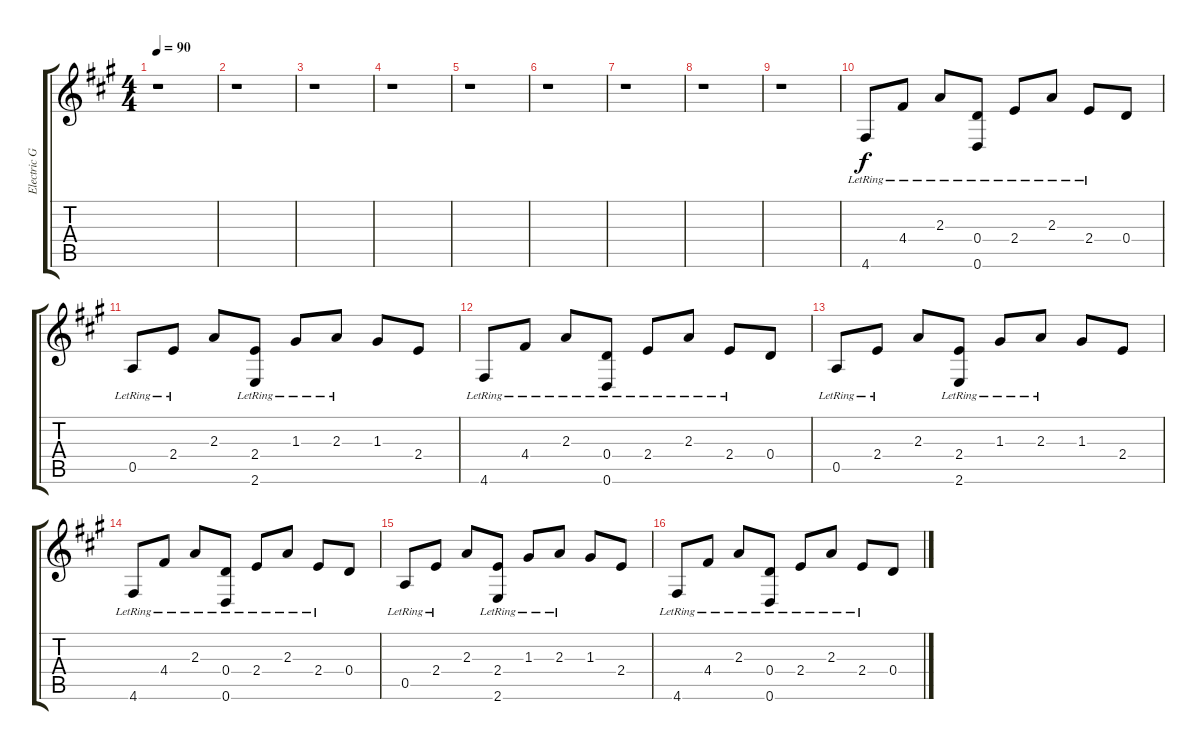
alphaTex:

\track ("Electric Guitar" "Electric G") {instrument electricguitarclean}
\staff {score tabs}
\tuning (E4 B3 G3 D3 A2 D2) {hide}
\ts (4 4)
\tempo 90
\clef g2
\ks a
r.1{dy f} |
r.1 |
r.1 |
r.1 |
r.1 |
r.1 |
r.1 |
r.1 |
r.1 |
4.6{lr}.8 4.4{lr}.8 2.3{lr}.8 (0.4{lr} 0.6{lr}).8 2.4{lr}.8 2.3{lr}.8 2.4{lr}.8 0.4.8 |
0.5{lr}.8 2.4{lr}.8 2.3.8 (2.4{lr} 2.6{lr}).8 1.3{lr}.8 2.3{lr}.8 1.3.8 2.4.8 |
4.6{lr}.8 4.4{lr}.8 2.3{lr}.8 (0.4{lr} 0.6{lr}).8 2.4{lr}.8 2.3{lr}.8 2.4{lr}.8 0.4.8 |
0.5{lr}.8 2.4{lr}.8 2.3.8 (2.4{lr} 2.6{lr}).8 1.3{lr}.8 2.3{lr}.8 1.3.8 2.4.8 |
4.6{lr}.8 4.4{lr}.8 2.3{lr}.8 (0.4{lr} 0.6{lr}).8 2.4{lr}.8 2.3{lr}.8 2.4{lr}.8 0.4.8 |
0.5{lr}.8 2.4{lr}.8 2.3.8 (2.4{lr} 2.6{lr}).8 1.3{lr}.8 2.3{lr}.8 1.3.8 2.4.8 |
4.6{lr}.8 4.4{lr}.8 2.3{lr}.8 (0.4{lr} 0.6{lr}).8 2.4{lr}.8 2.3{lr}.8 2.4{lr}.8 0.4.8
